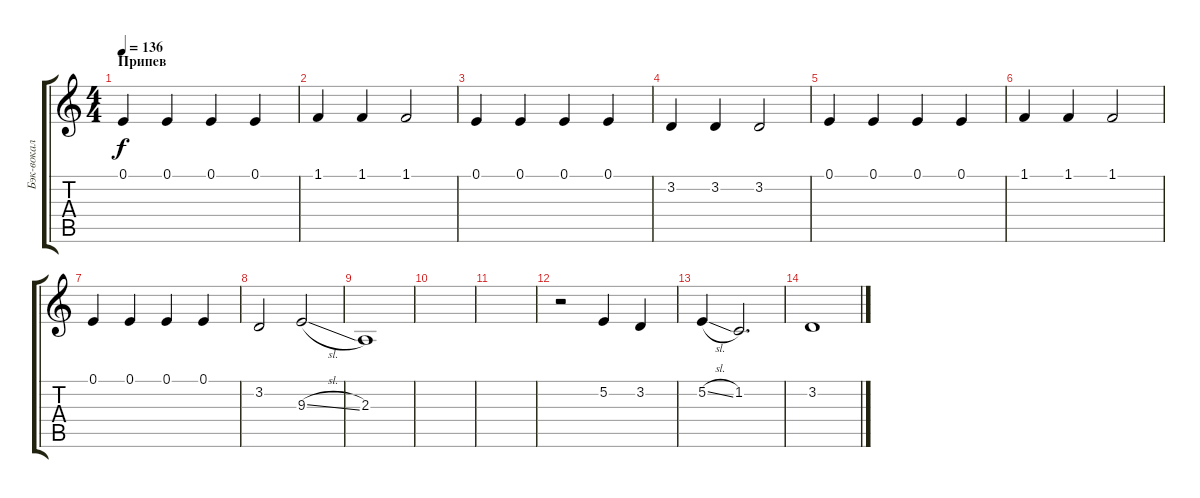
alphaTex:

\track ("Бэк-вокал" "Бэк-вокал") {instrument lead6voice}
\staff {score tabs}
\tuning (E4 B3 G3 D3 A2 E2) {hide}
\ts (4 4)
\section ("" "Припев")
\tempo 136
\clef g2
\ks c
0.1.4{dy f} 0.1.4 0.1.4 0.1.4 |
1.1.4 1.1.4 1.1.2 |
0.1.4 0.1.4 0.1.4 0.1.4 |
3.2.4 3.2.4 3.2.2 |
0.1.4 0.1.4 0.1.4 0.1.4 |
1.1.4 1.1.4 1.1.2 |
0.1.4 0.1.4 0.1.4 0.1.4 |
3.2.2 9.3{sl}.2 |
2.3.1 |
|
|
r.2 5.2.4 3.2.4 |
5.2{sl}.4 1.2.2{d} |
3.2.1
